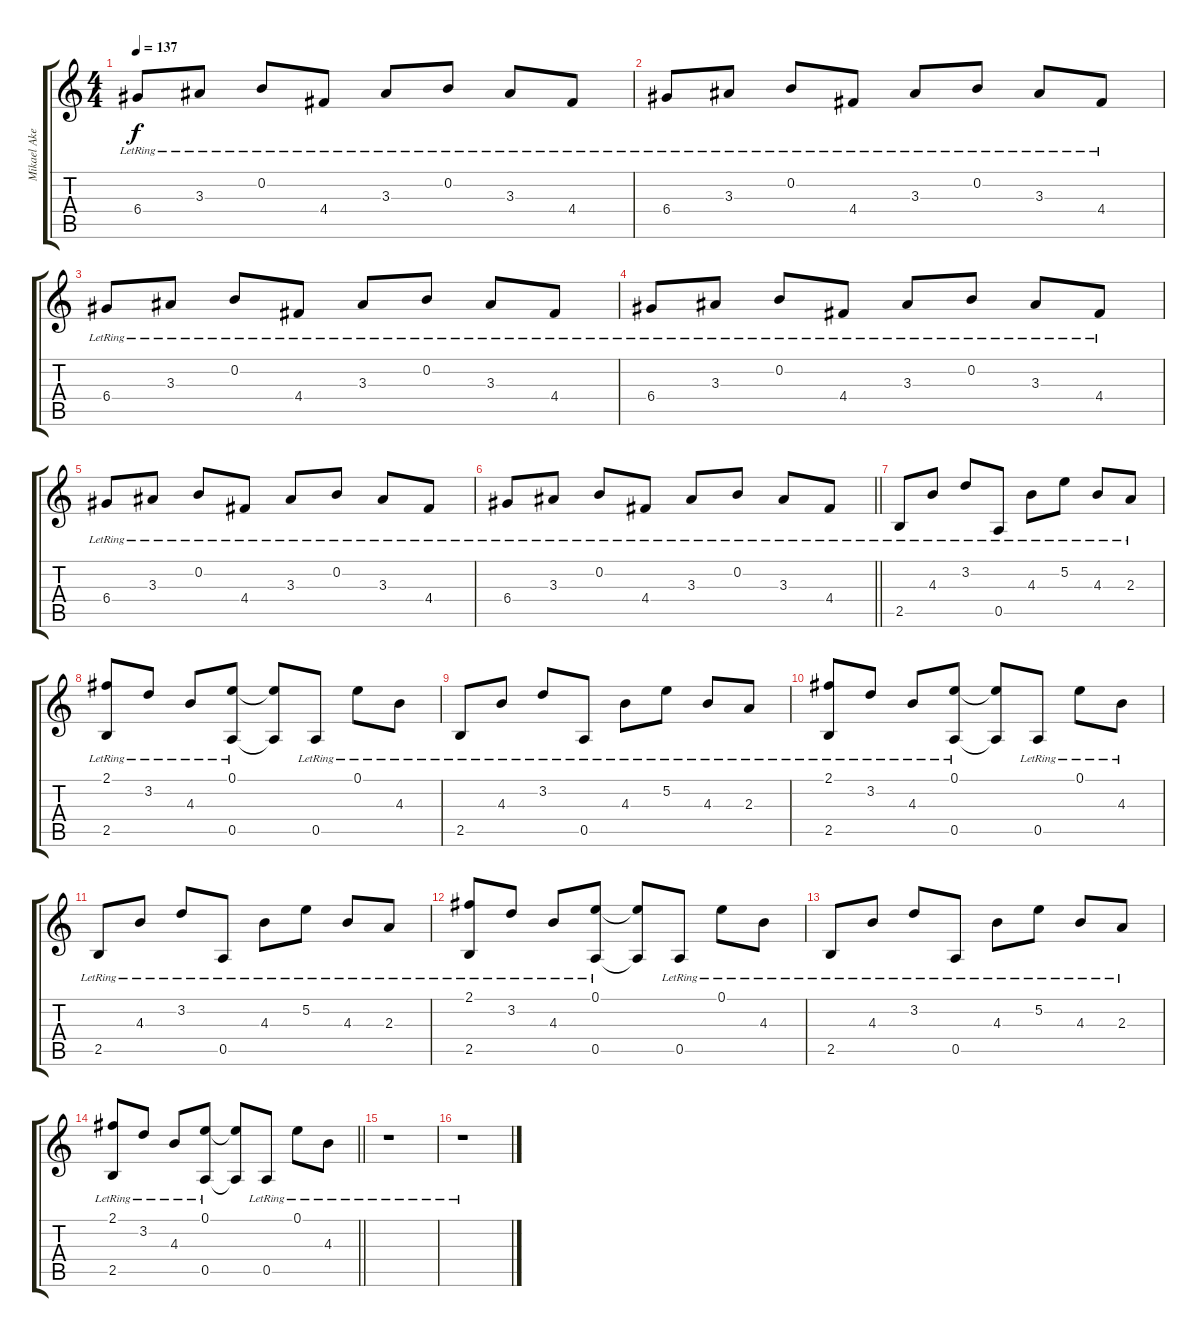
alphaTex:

\track ("Mikael Akerfeldt (Acoustic and Solo)" "Mikael Ake") {instrument acousticguitarsteel}
\staff {score tabs}
\tuning (E4 B3 G3 D3 A2 E2) {hide}
\ts (4 4)
\tempo 137
\clef g2
\ks c
6.4{lr}.8{dy f} 3.3{lr}.8 0.2{lr}.8 4.4{lr}.8 3.3{lr}.8 0.2{lr}.8 3.3{lr}.8 4.4{lr}.8 |
6.4{lr}.8 3.3{lr}.8 0.2{lr}.8 4.4{lr}.8 3.3{lr}.8 0.2{lr}.8 3.3{lr}.8 4.4{lr}.8 |
6.4{lr}.8 3.3{lr}.8 0.2{lr}.8 4.4{lr}.8 3.3{lr}.8 0.2{lr}.8 3.3{lr}.8 4.4{lr}.8 |
6.4{lr}.8 3.3{lr}.8 0.2{lr}.8 4.4{lr}.8 3.3{lr}.8 0.2{lr}.8 3.3{lr}.8 4.4{lr}.8 |
6.4{lr}.8 3.3{lr}.8 0.2{lr}.8 4.4{lr}.8 3.3{lr}.8 0.2{lr}.8 3.3{lr}.8 4.4{lr}.8 |
\barLineRight lightlight
6.4{lr}.8 3.3{lr}.8 0.2{lr}.8 4.4{lr}.8 3.3{lr}.8 0.2{lr}.8 3.3{lr}.8 4.4{lr}.8 |
\section ("" "")
2.5{lr}.8 4.3{lr}.8 3.2{lr}.8 0.5{lr}.8 4.3{lr}.8 5.2{lr}.8 4.3{lr}.8 2.3{lr}.8 |
(2.1{lr} 2.5{lr}).8 3.2{lr}.8 4.3{lr}.8 (0.1{lr} 0.5).8 (0.1{t} 0.5{t}).8 0.5{lr}.8 0.1{lr}.8 4.3{lr}.8 |
2.5{lr}.8 4.3{lr}.8 3.2{lr}.8 0.5{lr}.8 4.3{lr}.8 5.2{lr}.8 4.3{lr}.8 2.3{lr}.8 |
(2.1{lr} 2.5{lr}).8 3.2{lr}.8 4.3{lr}.8 (0.1{lr} 0.5).8 (0.1{t} 0.5{t}).8 0.5{lr}.8 0.1{lr}.8 4.3{lr}.8 |
2.5{lr}.8 4.3{lr}.8 3.2{lr}.8 0.5{lr}.8 4.3{lr}.8 5.2{lr}.8 4.3{lr}.8 2.3{lr}.8 |
(2.1{lr} 2.5{lr}).8 3.2{lr}.8 4.3{lr}.8 (0.1{lr} 0.5).8 (0.1{t} 0.5{t}).8 0.5{lr}.8 0.1{lr}.8 4.3{lr}.8 |
2.5{lr}.8 4.3{lr}.8 3.2{lr}.8 0.5{lr}.8 4.3{lr}.8 5.2{lr}.8 4.3{lr}.8 2.3{lr}.8 |
\barLineRight lightlight
(2.1{lr} 2.5{lr}).8 3.2{lr}.8 4.3{lr}.8 (0.1{lr} 0.5).8 (0.1{t} 0.5{t}).8 0.5{lr}.8 0.1{lr}.8 4.3{lr}.8 |
\section ("" "")
r.1 |
r.1
